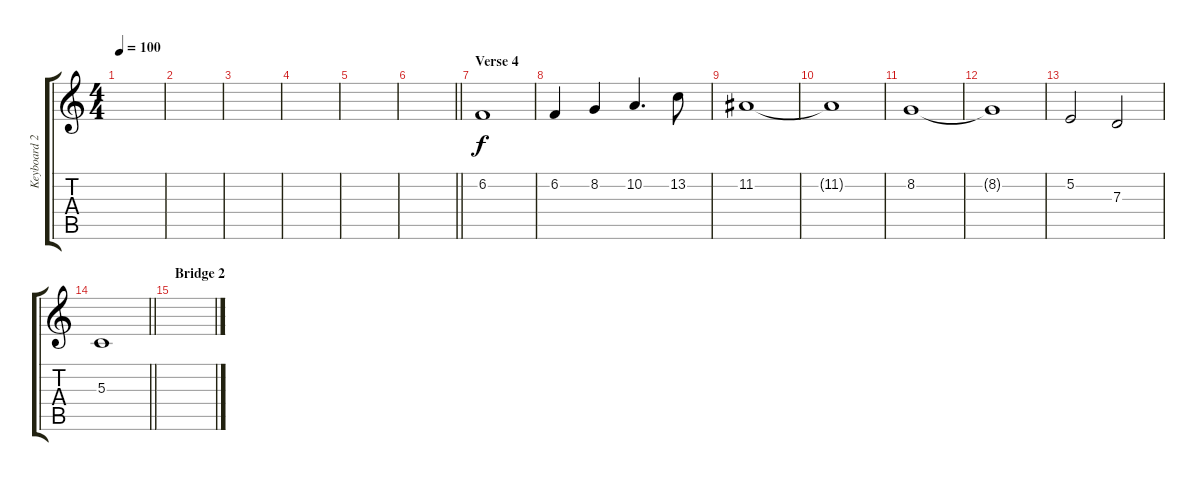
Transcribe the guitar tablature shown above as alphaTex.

\track ("Keyboard 2(Ovie)" "Keyboard 2") {instrument stringensemble2}
\staff {score tabs}
\tuning (E4 B3 G3 D3 A2 E2) {hide}
\ts (4 4)
\tempo 100
\clef g2
\ks c
|
|
|
|
|
\barLineRight lightlight
|
\section ("" "Verse 4")
6.2.1 |
6.2.4 8.2.4 10.2.4{d} 13.2.8 |
11.2.1 |
11.2{t}.1 |
8.2.1 |
8.2{t}.1 |
5.2.2 7.3.2 |
\barLineRight lightlight
5.3.1 |
\section ("" "Bridge 2")
